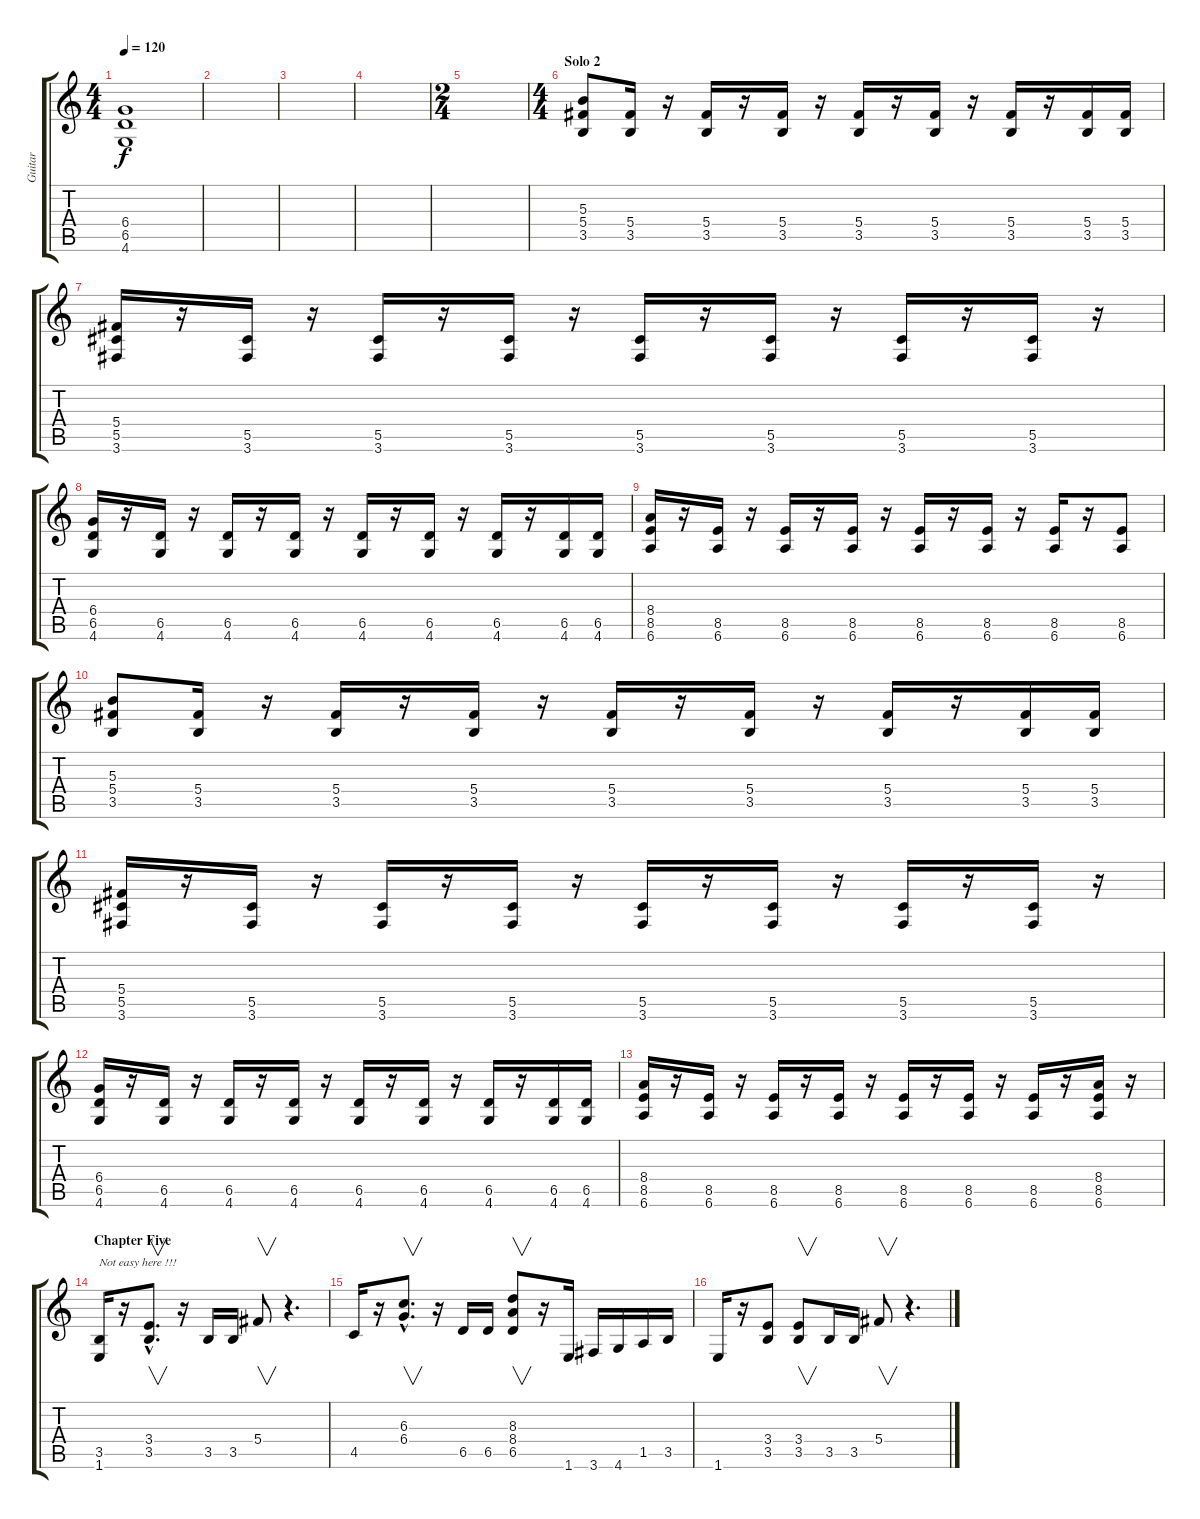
\track ("Guitar" "Guitar") {instrument overdrivenguitar}
\staff {score tabs}
\tuning (Eb4 Bb3 Gb3 Db3 Ab2 Eb2) {hide}
\ts (4 4)
\tempo 120
\clef g2
\ks c
(6.4{t} 6.5{t} 4.6{t}).1{dy f volume 6} |
|
|
|
\ts (2 4)
|
\ts (4 4)
\section ("" "Solo 2")
(5.3 5.4 3.5).8{volume 12} (5.4 3.5).16 r.16 (5.4 3.5).16 r.16 (5.4 3.5).16 r.16 (5.4 3.5).16 r.16 (5.4 3.5).16 r.16 (5.4 3.5).16 r.16 (5.4 3.5).16 (5.4 3.5).16 |
(5.4 5.5 3.6).16 r.16 (5.5 3.6).16 r.16 (5.5 3.6).16 r.16 (5.5 3.6).16 r.16 (5.5 3.6).16 r.16 (5.5 3.6).16 r.16 (5.5 3.6).16 r.16 (5.5 3.6).16 r.16 |
(6.4 6.5 4.6).16 r.16 (6.5 4.6).16 r.16 (6.5 4.6).16 r.16 (6.5 4.6).16 r.16 (6.5 4.6).16 r.16 (6.5 4.6).16 r.16 (6.5 4.6).16 r.16 (6.5 4.6).16 (6.5 4.6).16 |
(8.4 8.5 6.6).16 r.16 (8.5 6.6).16 r.16 (8.5 6.6).16 r.16 (8.5 6.6).16 r.16 (8.5 6.6).16 r.16 (8.5 6.6).16 r.16 (8.5 6.6).16 r.16 (8.5 6.6).8 |
(5.3 5.4 3.5).8 (5.4 3.5).16 r.16 (5.4 3.5).16 r.16 (5.4 3.5).16 r.16 (5.4 3.5).16 r.16 (5.4 3.5).16 r.16 (5.4 3.5).16 r.16 (5.4 3.5).16 (5.4 3.5).16 |
(5.4 5.5 3.6).16 r.16 (5.5 3.6).16 r.16 (5.5 3.6).16 r.16 (5.5 3.6).16 r.16 (5.5 3.6).16 r.16 (5.5 3.6).16 r.16 (5.5 3.6).16 r.16 (5.5 3.6).16 r.16 |
(6.4 6.5 4.6).16 r.16 (6.5 4.6).16 r.16 (6.5 4.6).16 r.16 (6.5 4.6).16 r.16 (6.5 4.6).16 r.16 (6.5 4.6).16 r.16 (6.5 4.6).16 r.16 (6.5 4.6).16 (6.5 4.6).16 |
(8.4 8.5 6.6).16 r.16 (8.5 6.6).16 r.16 (8.5 6.6).16 r.16 (8.5 6.6).16 r.16 (8.5 6.6).16 r.16 (8.5 6.6).16 r.16 (8.5 6.6).16 r.16 (8.4 8.5 6.6).16 r.16 |
\section ("" "Chapter Five")
(3.5 1.6).16{txt "Not easy here !!!"} r.16 (3.4{hac} 3.5{hac}).8{v d} r.16 3.5.16 3.5.16 5.4.8{v} r.4{d} |
4.5.16 r.16 (6.3{hac} 6.4{hac}).8{v d} r.16 6.5.16 6.5.16 (8.3 8.4 6.5).8{v} r.16 1.6.16 3.6.16 4.6.16 1.5.16 3.5.16 |
1.6.16 r.16 (3.4 3.5).8 (3.4 3.5).8{v} 3.5.16 3.5.16 5.4.8{v} r.4{d}
